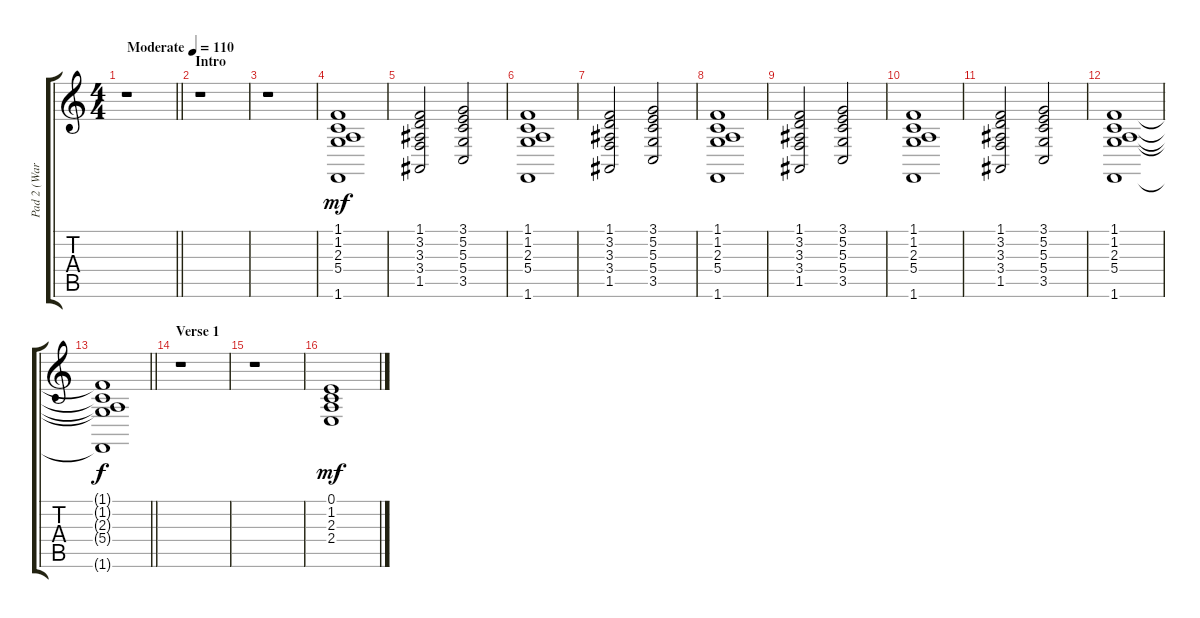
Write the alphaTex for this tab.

\track ("Pad 2 (Warm)" "Pad 2 (War") {instrument pad2warm}
\staff {score tabs}
\tuning (E4 B3 G3 D3 A2 E2) {hide}
\ts (4 4)
\tempo (110 "Moderate")
\clef g2
\barLineRight lightlight
\ks c
r.1{dy mf instrument pad2warm} |
\section ("" "Intro")
r.1 |
r.1 |
(1.1 1.2 2.3 5.4 1.6).1 |
(1.1 3.2 3.3 3.4 1.5).2 (3.1 5.2 5.3 5.4 3.5).2 |
(1.1 1.2 2.3 5.4 1.6).1 |
(1.1 3.2 3.3 3.4 1.5).2 (3.1 5.2 5.3 5.4 3.5).2 |
(1.1 1.2 2.3 5.4 1.6).1 |
(1.1 3.2 3.3 3.4 1.5).2 (3.1 5.2 5.3 5.4 3.5).2 |
(1.1 1.2 2.3 5.4 1.6).1 |
(1.1 3.2 3.3 3.4 1.5).2 (3.1 5.2 5.3 5.4 3.5).2 |
(1.1 1.2 2.3 5.4 1.6).1 |
\barLineRight lightlight
(1.1{t} 1.2{t} 2.3{t} 5.4{t} 1.6{t}).1{dy f} |
\section ("" "Verse 1")
r.1 |
r.1 |
(0.1 1.2 2.3 2.4).1{dy mf}
